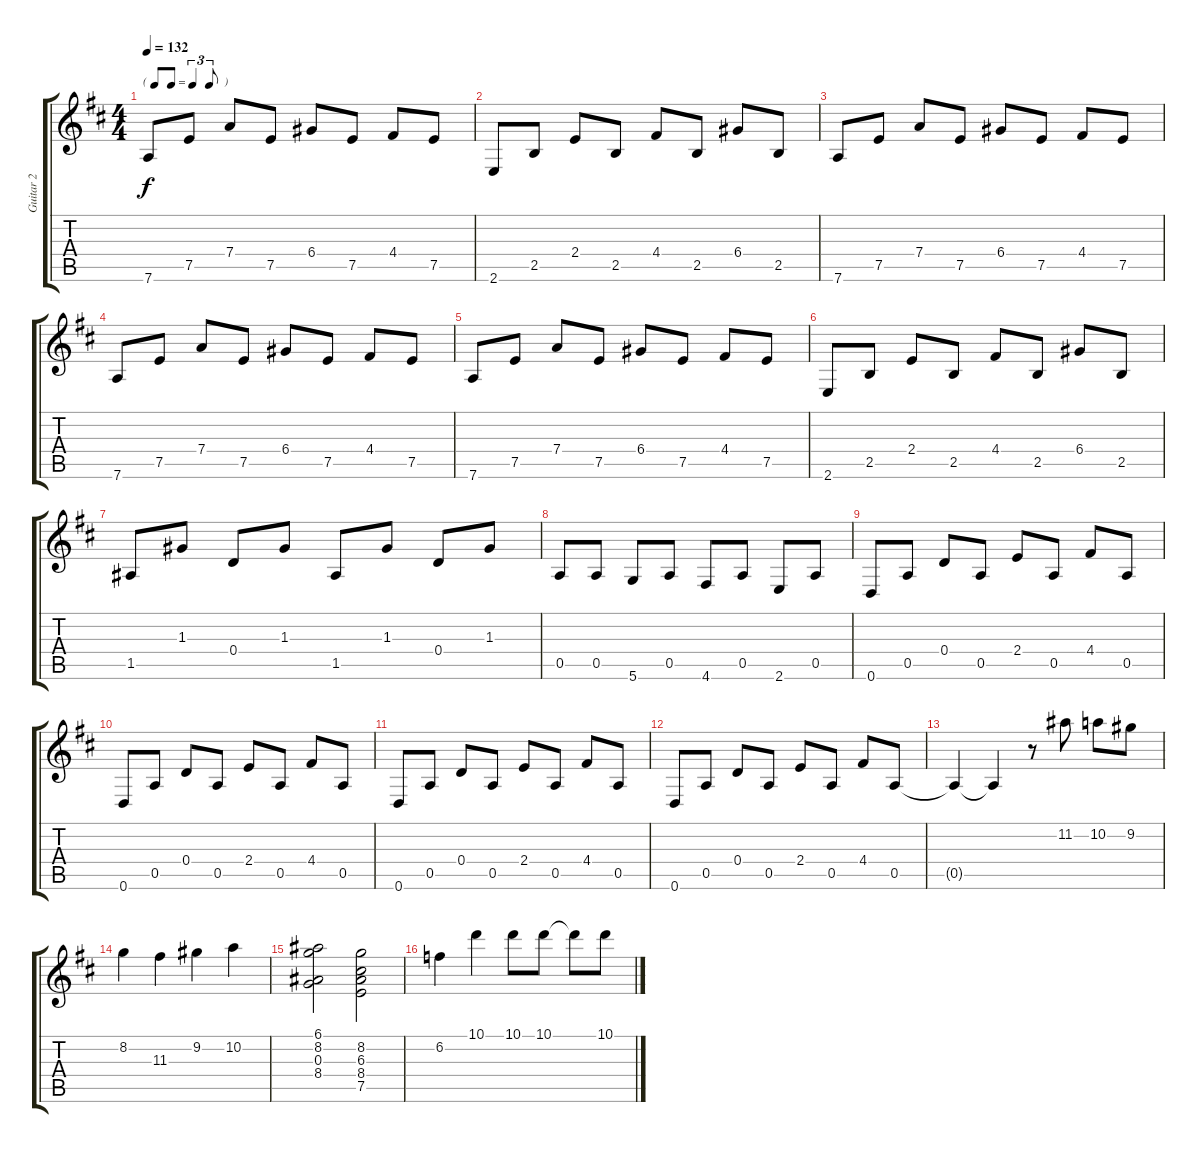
\track ("Guitar 2" "Guitar 2") {instrument acousticguitarsteel}
\staff {score tabs}
\tuning (E4 B3 G3 D3 A2 D2) {hide}
\ts (4 4)
\tf triplet8th
\tempo 132
\clef g2
\ks d
7.6.8{dy f} 7.5.8 7.4.8 7.5.8 6.4.8 7.5.8 4.4.8 7.5.8 |
2.6.8 2.5.8 2.4.8 2.5.8 4.4.8 2.5.8 6.4.8 2.5.8 |
7.6.8 7.5.8 7.4.8 7.5.8 6.4.8 7.5.8 4.4.8 7.5.8 |
7.6.8 7.5.8 7.4.8 7.5.8 6.4.8 7.5.8 4.4.8 7.5.8 |
7.6.8 7.5.8 7.4.8 7.5.8 6.4.8 7.5.8 4.4.8 7.5.8 |
2.6.8 2.5.8 2.4.8 2.5.8 4.4.8 2.5.8 6.4.8 2.5.8 |
1.5.8 1.3.8 0.4.8 1.3.8 1.5.8 1.3.8 0.4.8 1.3.8 |
0.5.8 0.5.8 5.6.8 0.5.8 4.6.8 0.5.8 2.6.8 0.5.8 |
0.6.8 0.5.8 0.4.8 0.5.8 2.4.8 0.5.8 4.4.8 0.5.8 |
0.6.8 0.5.8 0.4.8 0.5.8 2.4.8 0.5.8 4.4.8 0.5.8 |
0.6.8 0.5.8 0.4.8 0.5.8 2.4.8 0.5.8 4.4.8 0.5.8 |
0.6.8 0.5.8 0.4.8 0.5.8 2.4.8 0.5.8 4.4.8 0.5.8 |
0.5{t}.4 0.5{t}.4 r.8 11.2.8 10.2.8 9.2.8 |
8.2.4 11.3.4 9.2.4 10.2.4 |
(6.1 8.2 0.3 8.4).2 (8.2 6.3 8.4 7.5).2 |
6.2.4 10.1.4 10.1.8 10.1.8 10.1{t}.8 10.1.8
